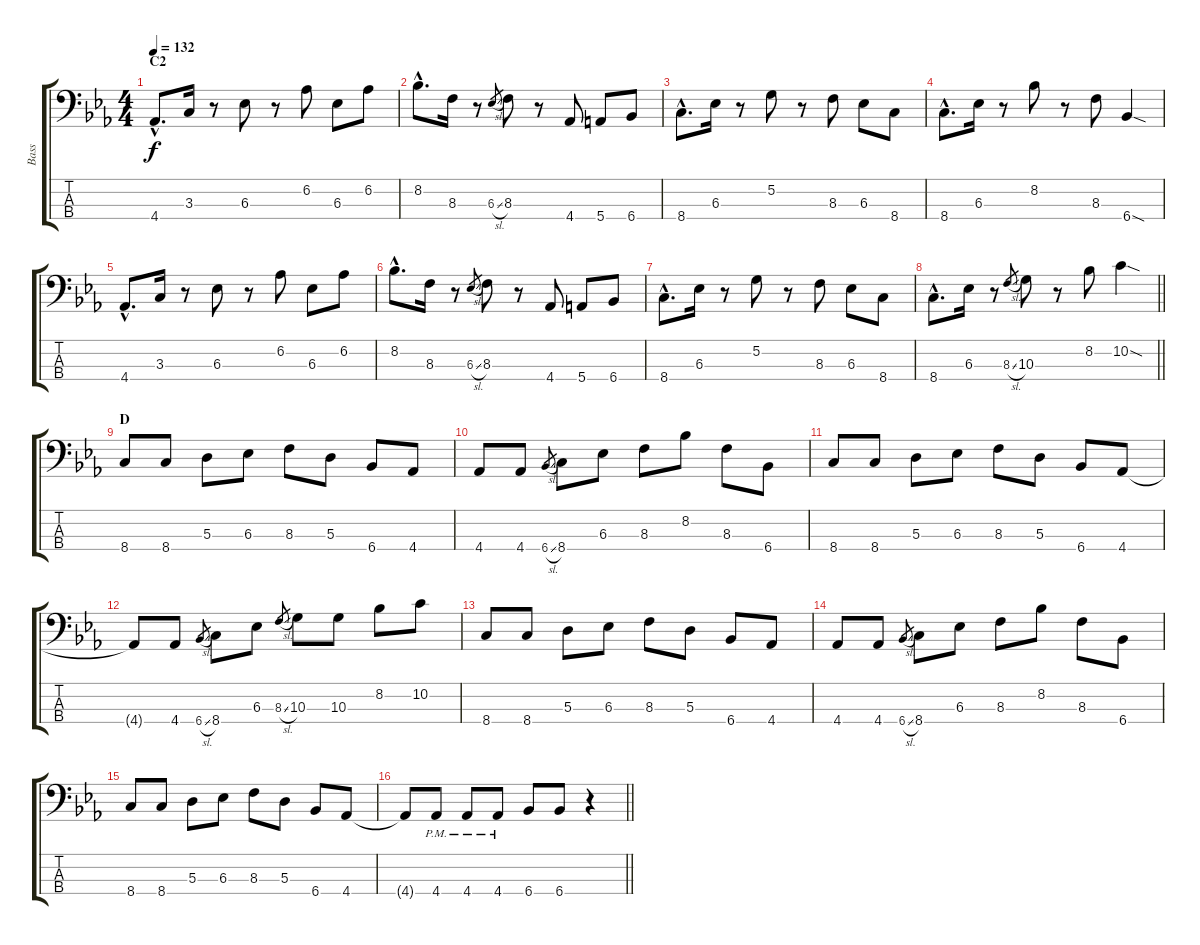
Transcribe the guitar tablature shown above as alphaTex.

\track ("Bass" "Bass") {instrument electricbasspick}
\staff {score tabs}
\tuning (G2 D2 A1 E1) {hide}
\ts (4 4)
\section ("" "C2")
\tempo 132
\clef f4
\ks eb
4.4{hac}.8{d dy f} 3.3.16 r.8 6.3.8 r.8 6.2.8 6.3.8 6.2.8 |
8.2{hac}.8{d} 8.3.16 r.8 6.3{sl}.8{gr} 8.3.8 r.8 4.4.8 5.4.8 6.4.8 |
8.4{hac}.8{d} 6.3.16 r.8 5.2.8 r.8 8.3.8 6.3.8 8.4.8 |
8.4{hac}.8{d} 6.3.16 r.8 8.2.8 r.8 8.3.8 6.4{sod}.4 |
4.4{hac}.8{d} 3.3.16 r.8 6.3.8 r.8 6.2.8 6.3.8 6.2.8 |
8.2{hac}.8{d} 8.3.16 r.8 6.3{sl}.8{gr} 8.3.8 r.8 4.4.8 5.4.8 6.4.8 |
8.4{hac}.8{d} 6.3.16 r.8 5.2.8 r.8 8.3.8 6.3.8 8.4.8 |
\barLineRight lightlight
8.4{hac}.8{d} 6.3.16 r.8 8.3{sl}.8{gr} 10.3.8 r.8 8.2.8 10.2{sod}.4 |
\section ("" "D")
8.4.8 8.4.8 5.3.8 6.3.8 8.3.8 5.3.8 6.4.8 4.4.8 |
4.4.8 4.4.8 6.4{sl}.8{gr} 8.4.8 6.3.8 8.3.8 8.2.8 8.3.8 6.4.8 |
8.4.8 8.4.8 5.3.8 6.3.8 8.3.8 5.3.8 6.4.8 4.4.8 |
4.4{t}.8 4.4.8 6.4{sl}.8{gr} 8.4.8 6.3.8 8.3{sl}.8{gr} 10.3.8 10.3.8 8.2.8 10.2.8 |
8.4.8 8.4.8 5.3.8 6.3.8 8.3.8 5.3.8 6.4.8 4.4.8 |
4.4.8 4.4.8 6.4{sl}.8{gr} 8.4.8 6.3.8 8.3.8 8.2.8 8.3.8 6.4.8 |
8.4.8 8.4.8 5.3.8 6.3.8 8.3.8 5.3.8 6.4.8 4.4.8 |
\barLineRight lightlight
4.4{t}.8 4.4{pm}.8 4.4{pm}.8 4.4{pm}.8 6.4.8 6.4.8 r.4
